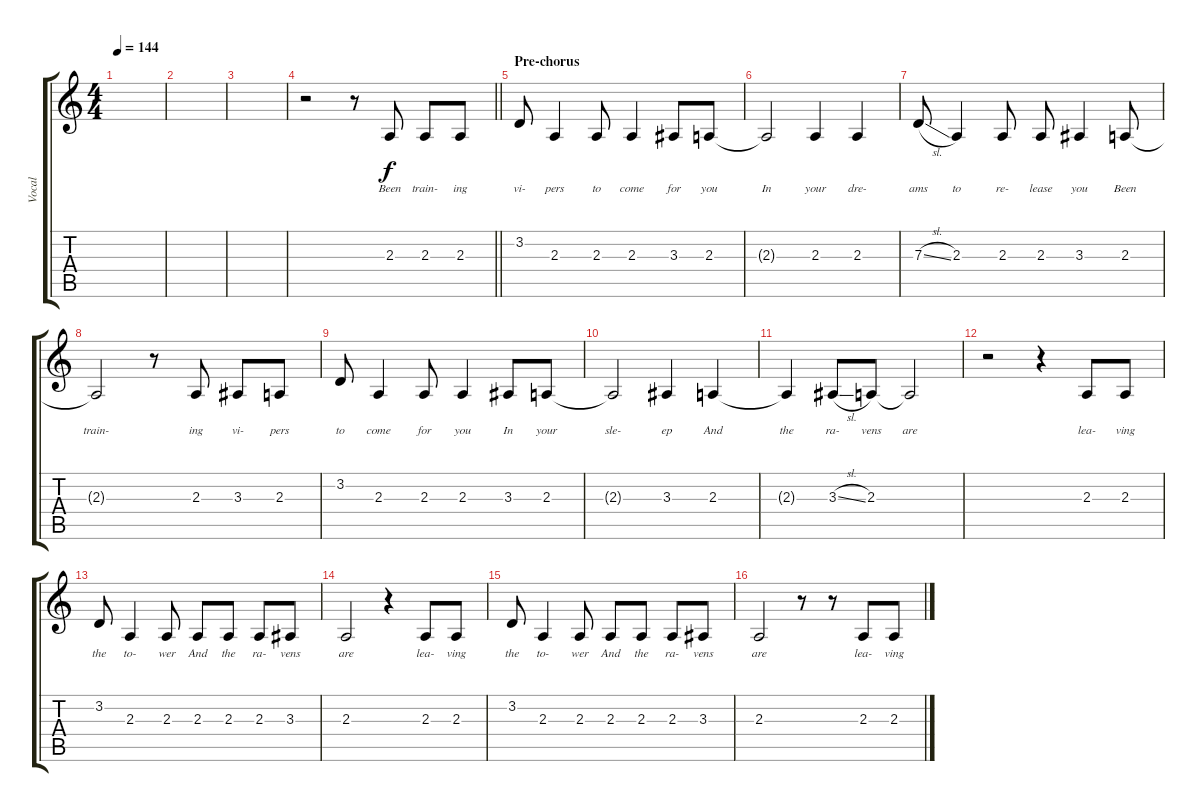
\track ("Vocal" "Vocal") {instrument clarinet}
\staff {score tabs}
\tuning (E4 B3 G3 D3 A2 E2) {hide}
\ts (4 4)
\tempo 144
\clef g2
\ks c
|
|
|
\barLineRight lightlight
r.2 r.8 2.3.8{lyrics (0 "Been") lyrics (1 "") lyrics (2 "") lyrics (3 "") lyrics (4 "")} 2.3.8{lyrics (0 "train-") lyrics (1 "") lyrics (2 "") lyrics (3 "") lyrics (4 "")} 2.3.8{lyrics (0 "ing") lyrics (1 "") lyrics (2 "") lyrics (3 "") lyrics (4 "")} |
\section ("" "Pre-chorus")
3.2.8{lyrics (0 "vi-") lyrics (1 "") lyrics (2 "") lyrics (3 "") lyrics (4 "")} 2.3.4{lyrics (0 "pers") lyrics (1 "") lyrics (2 "") lyrics (3 "") lyrics (4 "")} 2.3.8{lyrics (0 "to") lyrics (1 "") lyrics (2 "") lyrics (3 "") lyrics (4 "")} 2.3.4{lyrics (0 "come") lyrics (1 "") lyrics (2 "") lyrics (3 "") lyrics (4 "")} 3.3.8{lyrics (0 "for") lyrics (1 "") lyrics (2 "") lyrics (3 "") lyrics (4 "")} 2.3.8{lyrics (0 "you") lyrics (1 "") lyrics (2 "") lyrics (3 "") lyrics (4 "")} |
2.3{t}.2{lyrics (0 "In") lyrics (1 "") lyrics (2 "") lyrics (3 "") lyrics (4 "")} 2.3.4{lyrics (0 "your") lyrics (1 "") lyrics (2 "") lyrics (3 "") lyrics (4 "")} 2.3.4{lyrics (0 "dre-") lyrics (1 "") lyrics (2 "") lyrics (3 "") lyrics (4 "")} |
7.3{sl}.8{lyrics (0 "ams") lyrics (1 "") lyrics (2 "") lyrics (3 "") lyrics (4 "")} 2.3.4{lyrics (0 "to") lyrics (1 "") lyrics (2 "") lyrics (3 "") lyrics (4 "")} 2.3.8{lyrics (0 "re-") lyrics (1 "") lyrics (2 "") lyrics (3 "") lyrics (4 "")} 2.3.8{lyrics (0 "lease") lyrics (1 "") lyrics (2 "") lyrics (3 "") lyrics (4 "")} 3.3.4{lyrics (0 "you") lyrics (1 "") lyrics (2 "") lyrics (3 "") lyrics (4 "")} 2.3.8{lyrics (0 "Been") lyrics (1 "") lyrics (2 "") lyrics (3 "") lyrics (4 "")} |
2.3{t}.2{lyrics (0 "train-") lyrics (1 "") lyrics (2 "") lyrics (3 "") lyrics (4 "")} r.8 2.3.8{lyrics (0 "ing") lyrics (1 "") lyrics (2 "") lyrics (3 "") lyrics (4 "")} 3.3.8{lyrics (0 "vi-") lyrics (1 "") lyrics (2 "") lyrics (3 "") lyrics (4 "")} 2.3.8{lyrics (0 "pers") lyrics (1 "") lyrics (2 "") lyrics (3 "") lyrics (4 "")} |
3.2.8{lyrics (0 "to") lyrics (1 "") lyrics (2 "") lyrics (3 "") lyrics (4 "")} 2.3.4{lyrics (0 "come") lyrics (1 "") lyrics (2 "") lyrics (3 "") lyrics (4 "")} 2.3.8{lyrics (0 "for") lyrics (1 "") lyrics (2 "") lyrics (3 "") lyrics (4 "")} 2.3.4{lyrics (0 "you") lyrics (1 "") lyrics (2 "") lyrics (3 "") lyrics (4 "")} 3.3.8{lyrics (0 "In") lyrics (1 "") lyrics (2 "") lyrics (3 "") lyrics (4 "")} 2.3.8{lyrics (0 "your") lyrics (1 "") lyrics (2 "") lyrics (3 "") lyrics (4 "")} |
2.3{t}.2{lyrics (0 "sle-") lyrics (1 "") lyrics (2 "") lyrics (3 "") lyrics (4 "")} 3.3.4{lyrics (0 "ep") lyrics (1 "") lyrics (2 "") lyrics (3 "") lyrics (4 "")} 2.3.4{lyrics (0 "And") lyrics (1 "") lyrics (2 "") lyrics (3 "") lyrics (4 "")} |
2.3{t}.4{lyrics (0 "the") lyrics (1 "") lyrics (2 "") lyrics (3 "") lyrics (4 "")} 3.3{sl}.8{lyrics (0 "ra-") lyrics (1 "") lyrics (2 "") lyrics (3 "") lyrics (4 "")} 2.3.8{lyrics (0 "vens") lyrics (1 "") lyrics (2 "") lyrics (3 "") lyrics (4 "")} 2.3{t}.2{lyrics (0 "are") lyrics (1 "") lyrics (2 "") lyrics (3 "") lyrics (4 "")} |
r.2 r.4 2.3.8{lyrics (0 "lea-") lyrics (1 "") lyrics (2 "") lyrics (3 "") lyrics (4 "")} 2.3.8{lyrics (0 "ving") lyrics (1 "") lyrics (2 "") lyrics (3 "") lyrics (4 "")} |
3.2.8{lyrics (0 "the") lyrics (1 "") lyrics (2 "") lyrics (3 "") lyrics (4 "")} 2.3.4{lyrics (0 "to-") lyrics (1 "") lyrics (2 "") lyrics (3 "") lyrics (4 "")} 2.3.8{lyrics (0 "wer") lyrics (1 "") lyrics (2 "") lyrics (3 "") lyrics (4 "")} 2.3.8{lyrics (0 "And") lyrics (1 "") lyrics (2 "") lyrics (3 "") lyrics (4 "")} 2.3.8{lyrics (0 "the") lyrics (1 "") lyrics (2 "") lyrics (3 "") lyrics (4 "")} 2.3.8{lyrics (0 "ra-") lyrics (1 "") lyrics (2 "") lyrics (3 "") lyrics (4 "")} 3.3.8{lyrics (0 "vens") lyrics (1 "") lyrics (2 "") lyrics (3 "") lyrics (4 "")} |
2.3.2{lyrics (0 "are") lyrics (1 "") lyrics (2 "") lyrics (3 "") lyrics (4 "")} r.4 2.3.8{lyrics (0 "lea-") lyrics (1 "") lyrics (2 "") lyrics (3 "") lyrics (4 "")} 2.3.8{lyrics (0 "ving") lyrics (1 "") lyrics (2 "") lyrics (3 "") lyrics (4 "")} |
3.2.8{lyrics (0 "the") lyrics (1 "") lyrics (2 "") lyrics (3 "") lyrics (4 "")} 2.3.4{lyrics (0 "to-") lyrics (1 "") lyrics (2 "") lyrics (3 "") lyrics (4 "")} 2.3.8{lyrics (0 "wer") lyrics (1 "") lyrics (2 "") lyrics (3 "") lyrics (4 "")} 2.3.8{lyrics (0 "And") lyrics (1 "") lyrics (2 "") lyrics (3 "") lyrics (4 "")} 2.3.8{lyrics (0 "the") lyrics (1 "") lyrics (2 "") lyrics (3 "") lyrics (4 "")} 2.3.8{lyrics (0 "ra-") lyrics (1 "") lyrics (2 "") lyrics (3 "") lyrics (4 "")} 3.3.8{lyrics (0 "vens") lyrics (1 "") lyrics (2 "") lyrics (3 "") lyrics (4 "")} |
2.3.2{lyrics (0 "are") lyrics (1 "") lyrics (2 "") lyrics (3 "") lyrics (4 "")} r.8 r.8 2.3.8{lyrics (0 "lea-") lyrics (1 "") lyrics (2 "") lyrics (3 "") lyrics (4 "")} 2.3.8{lyrics (0 "ving") lyrics (1 "") lyrics (2 "") lyrics (3 "") lyrics (4 "")}
